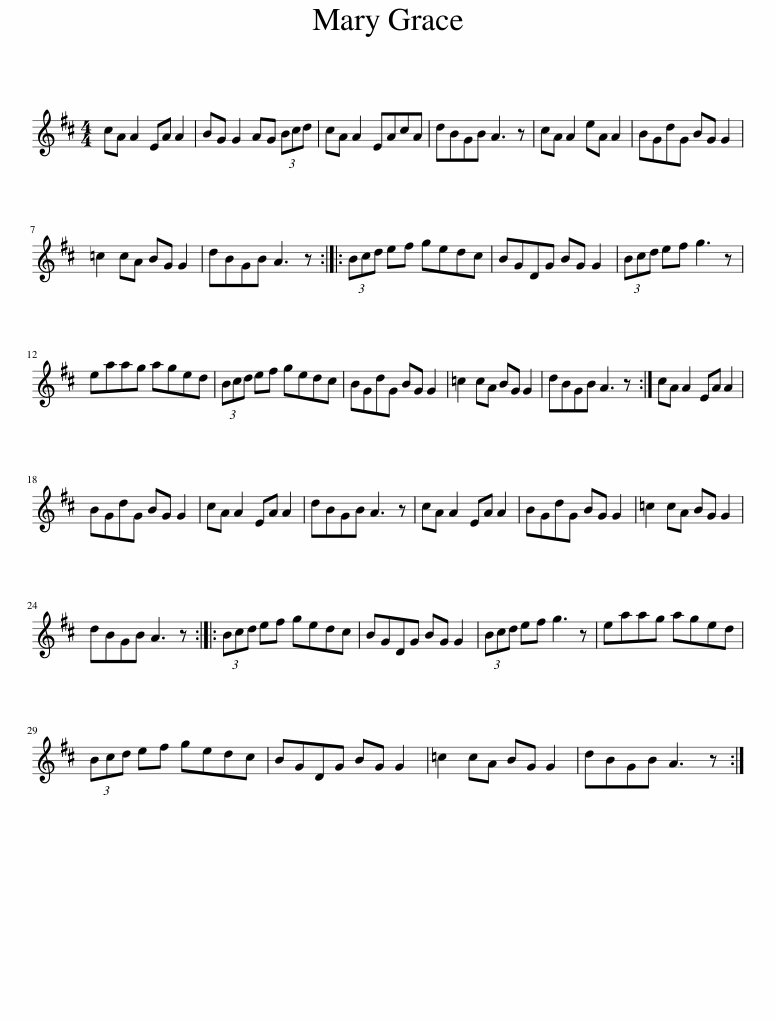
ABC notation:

X:1
L:1/8
M:4/4
I:linebreak $
K:D
V:1 treble
V:1
 cA A2 EA A2 | BG G2 AG (3Bcd | cA A2 EAcA | dBGB A3 z | cA A2 eA A2 | %5
 BGdG BG G2 |$ =c2 cA BG G2 | dBGB A3 z :: (3Bcd ef gedc | BGDG BG G2 | %10
 (3Bcd ef g3 z |$ eaag aged | (3Bcd ef gedc | BGdG BG G2 | =c2 cA BG G2 | %15
 dBGB A3 z :| cA A2 EA A2 |$ BGdG BG G2 | cA A2 EA A2 | dBGB A3 z | %20
 cA A2 EA A2 | BGdG BG G2 | =c2 cA BG G2 |$ dBGB A3 z :: (3Bcd ef gedc | %25
 BGDG BG G2 | (3Bcd ef g3 z | eaag aged |$ (3Bcd ef gedc | BGDG BG G2 | %30
 =c2 cA BG G2 | dBGB A3 z :| %32
